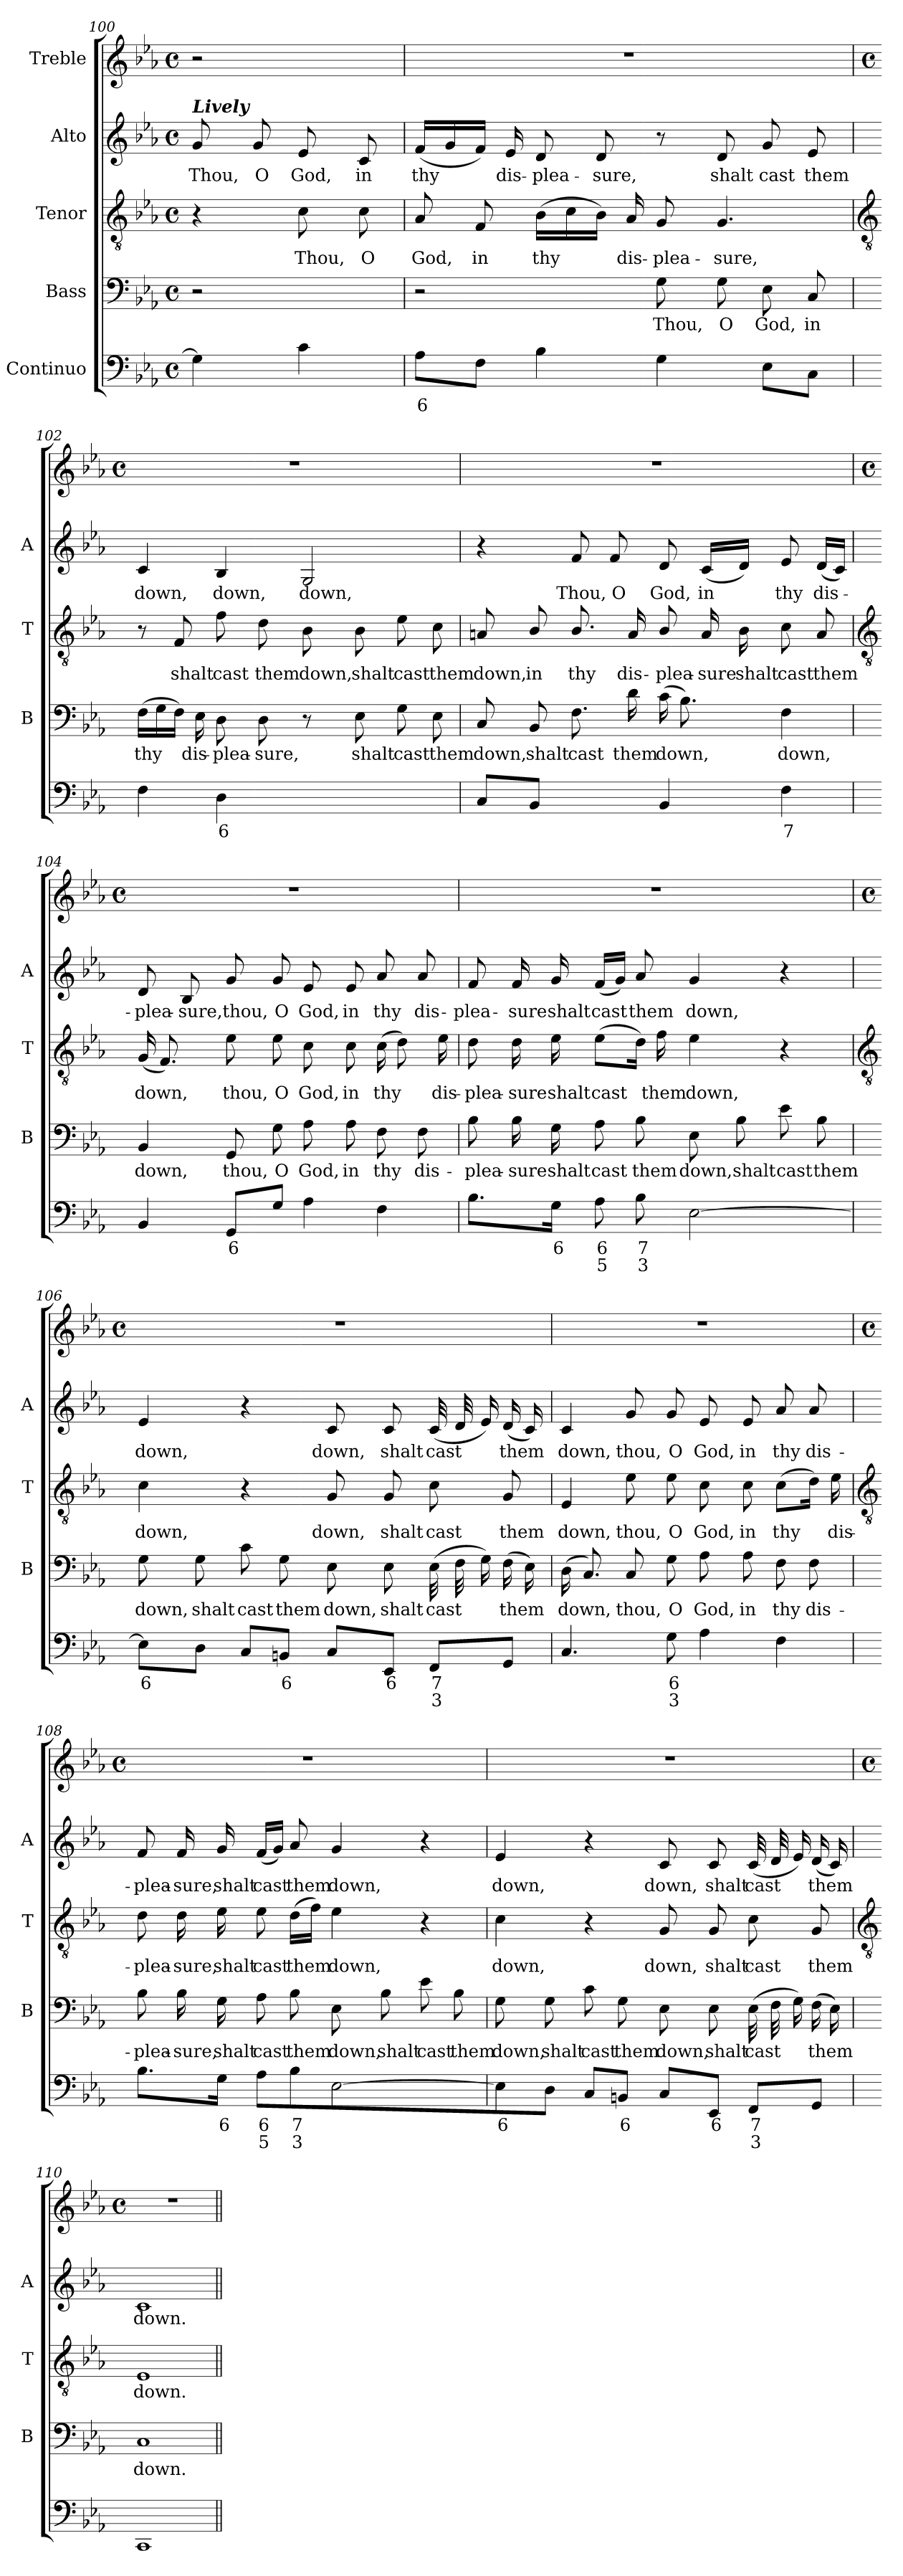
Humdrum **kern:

**kern	**text	**text	**kern	**text	**kern	**text	**kern	**text	**kern
*part5	*part5	*part5	*part4	*part4	*part3	*part3	*part2	*part2	*part1
*staff5	*staff5	*staff5	*staff4	*staff4	*staff3	*staff3	*staff2	*staff2	*staff1
*I"Continuo	*	*	*I"Bass	*	*I"Tenor	*	*I"Alto	*	*I"Treble
*	*	*	*I'B	*	*I'T	*	*I'A	*	*
*clefF4	*	*	*clefF4	*	*clefGv2	*	*clefG2	*	*clefG2
*k[b-e-a-]	*	*	*k[b-e-a-]	*	*k[b-e-a-]	*	*k[b-e-a-]	*	*k[b-e-a-]
*E-:	*	*	*E-:	*	*E-:	*	*E-:	*	*E-:
*M4/4	*	*	*M4/4	*	*M4/4	*	*M4/4	*	*M4/4
*met(c)	*	*	*met(c)	*	*met(c)	*	*met(c)	*	*met(c)
=100	=100	=100	=100	=100	=100	=100	=100	=100	=100
!	!	!	!	!	!	!	!LO:TX:a:Bi:t=Lively	!	!
!	!	!	!	!	!	!	!	!LO:LY:b	!
4G]	.	.	2r	.	4r	.	8g	Thou,	2r
!	!	!	!	!	!	!	!	!LO:LY:b	!
.	.	.	.	.	.	.	8g	O	.
!	!	!	!	!	!	!LO:LY:b	!	!LO:LY:b	!
4c	.	.	.	.	8c	Thou,	8e-	God,	.
!	!	!	!	!	!	!LO:LY:b	!	!LO:LY:b	!
.	.	.	.	.	8c	O	8c	in	.
=101	=101	=101	=101	=101	=101	=101	=101	=101	=101
!	!LO:LY:b	!	!	!	!	!LO:LY:b	!	!LO:LY:b	!
8A-L	6	.	2r	.	8A-	God,	(<16fLL	thy	1r
.	.	.	.	.	.	.	16g	.	.
!	!	!	!	!	!	!LO:LY:b	!	!	!
8FJ	.	.	.	.	8F	in	16fJJ)	.	.
!	!	!	!	!	!	!	!	!LO:LY:b	!
.	.	.	.	.	.	.	16e-	dis-	.
!	!	!	!	!	!	!LO:LY:b	!	!LO:LY:b	!
4B-	.	.	.	.	(>16B-LL	thy	8d	-plea-	.
.	.	.	.	.	16c	.	.	.	.
!	!	!	!	!	!	!	!	!LO:LY:b	!
.	.	.	.	.	16B-JJ)	.	8d	-sure,	.
!	!	!	!	!	!	!LO:LY:b	!	!	!
.	.	.	.	.	16A-	dis-	.	.	.
!	!	!	!	!LO:LY:b	!	!LO:LY:b	!	!	!
4G	.	.	8G	Thou,	8G	-plea-	8r	.	.
!	!	!	!	!LO:LY:b	!	!LO:LY:b	!	!LO:LY:b	!
.	.	.	8G	O	4.G	-sure,	8d	shalt	.
!	!	!	!	!LO:LY:b	!	!	!	!LO:LY:b	!
8E-L	.	.	8E-	God,	.	.	8g	cast	.
!	!	!	!	!LO:LY:b	!	!	!	!LO:LY:b	!
8CJ	.	.	8C	in	.	.	8e-	them	.
!!LO:LB:g=z
=102	=102	=102	=102	=102	=102	=102	=102	=102	=102
*	*	*	*	*	*clefGv2	*	*	*	*
*	*	*	*	*	*	*	*	*	*M4/4
*	*	*	*	*	*	*	*	*	*met(c)
!	!	!	!	!LO:LY:b	!	!	!	!LO:LY:b	!
4F	.	.	(>16FLL	thy	8r	.	4c	down,	1r
.	.	.	16G	.	.	.	.	.	.
!	!	!	!	!	!	!LO:LY:b	!	!	!
.	.	.	16FJJ)	.	8F	shalt	.	.	.
!	!	!	!	!LO:LY:b	!	!	!	!	!
.	.	.	16E-	dis-	.	.	.	.	.
!	!LO:LY:b	!	!	!LO:LY:b	!	!LO:LY:b	!	!LO:LY:b	!
4D	6	.	8D	-plea-	8f	cast	4B-	down,	.
!	!	!	!	!LO:LY:b	!	!LO:LY:b	!	!	!
.	.	.	8D	-sure,	8d	them	.	.	.
!	!LO:LY:b	!	!	!	!	!LO:LY:b	!	!LO:LY:b	!
[4E-yy	5	.	8r	.	8B-	down,	2G	down,	.
!	!	!	!	!LO:LY:b	!	!LO:LY:b	!	!	!
.	.	.	8E-	shalt	8B-	shalt	.	.	.
!	!LO:LY:b	!	!	!LO:LY:b	!	!LO:LY:b	!	!	!
4E-yy]	6	.	8G	cast	8e-	cast	.	.	.
!	!	!	!	!LO:LY:b	!	!LO:LY:b	!	!	!
.	.	.	8E-	them	8c	them	.	.	.
=103	=103	=103	=103	=103	=103	=103	=103	=103	=103
!	!	!	!	!LO:LY:b	!	!LO:LY:b	!	!	!
8CL	.	.	8C	down,	8An	down,	4r	.	1r
!	!	!	!	!LO:LY:b	!	!LO:LY:b	!	!	!
8BB-J	.	.	8BB-	shalt	8B-/	in	.	.	.
!	!LO:LY:b	!	!	!LO:LY:b	!	!LO:LY:b	!	!LO:LY:b	!
[8FFyy	4	.	8.F	cast	8.B-/	thy	8f	Thou,	.
!	!LO:LY:b	!	!	!	!	!	!	!LO:LY:b	!
8FFLyy]	3	.	.	.	.	.	8f	O	.
!	!	!	!	!LO:LY:b	!	!LO:LY:b	!	!	!
.	.	.	16d	them	16A	dis-	.	.	.
!	!	!	!	!LO:LY:b	!	!LO:LY:b	!	!LO:LY:b	!
4BB-	.	.	(>16cLL	down,	8B-/	-plea-	8d	God,	.
.	.	.	8.B-J)	.	.	.	.	.	.
!	!	!	!	!	!	!LO:LY:b	!	!LO:LY:b	!
.	.	.	.	.	16A	-sure	(<16cLL	in	.
!	!	!	!	!	!	!LO:LY:b	!	!	!
.	.	.	.	.	16B-	shalt	16dJJ)	.	.
!	!LO:LY:b	!	!	!LO:LY:b	!	!LO:LY:b	!	!LO:LY:b	!
4F	7	.	4F	down,	8c	cast	8e-	thy	.
!	!	!	!	!	!	!LO:LY:b	!	!LO:LY:b	!
.	.	.	.	.	8A	them	(<16dLL	dis-	.
.	.	.	.	.	.	.	16cJJ)	.	.
!!LO:LB:g=z
=104	=104	=104	=104	=104	=104	=104	=104	=104	=104
*	*	*	*	*	*clefGv2	*	*	*	*
*	*	*	*	*	*	*	*	*	*M4/4
*	*	*	*	*	*	*	*	*	*met(c)
!	!	!	!	!LO:LY:b	!	!LO:LY:b	!	!LO:LY:b	!
4BB-	.	.	4BB-	down,	(<16GLL	down,	8d	plea-	1r
.	.	.	.	.	8.FJ)	.	.	.	.
!	!	!	!	!	!	!	!	!LO:LY:b	!
.	.	.	.	.	.	.	8B-	-sure,	.
!	!LO:LY:b	!	!	!LO:LY:b	!	!LO:LY:b	!	!LO:LY:b	!
8GGL	6	.	8GG	thou,	8e-	thou,	8g	thou,	.
!	!	!	!	!LO:LY:b	!	!LO:LY:b	!	!LO:LY:b	!
8GJ	.	.	8G	O	8e-	O	8g	O	.
!	!	!	!	!LO:LY:b	!	!LO:LY:b	!	!LO:LY:b	!
4A-	.	.	8A-	God,	8c	God,	8e-	God,	.
!	!	!	!	!LO:LY:b	!	!LO:LY:b	!	!LO:LY:b	!
.	.	.	8A-	in	8c	in	8e-	in	.
!	!	!	!	!LO:LY:b	!	!LO:LY:b	!	!LO:LY:b	!
4F	.	.	8F	thy	(>16cLL	thy	8a-	thy	.
.	.	.	.	.	8dJ)	.	.	.	.
!	!	!	!	!LO:LY:b	!	!	!	!LO:LY:b	!
.	.	.	8F	dis-	.	.	8a-	dis-	.
!	!	!	!	!	!	!LO:LY:b	!	!	!
.	.	.	.	.	16e-	dis-	.	.	.
=105	=105	=105	=105	=105	=105	=105	=105	=105	=105
!	!	!	!	!LO:LY:b	!	!LO:LY:b	!	!LO:LY:b	!
8.B-L	.	.	8B-	-plea-	8d	-plea-	8f	-plea-	1r
!	!	!	!	!LO:LY:b	!	!LO:LY:b	!	!LO:LY:b	!
.	.	.	16B-	-sure	16d	-sure	16f	-sure	.
!	!LO:LY:b	!	!	!LO:LY:b	!	!LO:LY:b	!	!LO:LY:b	!
16GJ	6	.	16G	shalt	16e-	shalt	16g	shalt	.
!	!LO:LY:b	!LO:LY:b	!	!LO:LY:b	!	!LO:LY:b	!	!LO:LY:b	!
8A-L	6	5	8A-	cast	(>8e-L	cast	(<16fLL	cast	.
.	.	.	.	.	.	.	16gJJ)	.	.
!	!LO:LY:b	!LO:LY:b	!	!LO:LY:b	!	!	!	!LO:LY:b	!
8B-	7	3	8B-	them	16dJ)	.	8a-	them	.
!	!	!	!	!	!	!LO:LY:b	!	!	!
.	.	.	.	.	16f	them	.	.	.
!	!	!	!	!LO:LY:b	!	!LO:LY:b	!	!LO:LY:b	!
[2E-	.	.	8E-	down,	4e-	down,	4g	down,	.
!	!	!	!	!LO:LY:b	!	!	!	!	!
.	.	.	8B-	shalt	.	.	.	.	.
!	!	!	!	!LO:LY:b	!	!	!	!	!
.	.	.	8e-	cast	4r	.	4r	.	.
!	!	!	!	!LO:LY:b	!	!	!	!	!
.	.	.	8B-	them	.	.	.	.	.
!!LO:LB:g=z
=106	=106	=106	=106	=106	=106	=106	=106	=106	=106
*	*	*	*	*	*clefGv2	*	*	*	*
*	*	*	*	*	*	*	*	*	*M4/4
*	*	*	*	*	*	*	*	*	*met(c)
!	!LO:LY:b	!	!	!LO:LY:b	!	!LO:LY:b	!	!LO:LY:b	!
8E-L]	6	.	8G	down,	4c	down,	4e-	down,	1r
!	!	!	!	!LO:LY:b	!	!	!	!	!
8DJ	.	.	8G	shalt	.	.	.	.	.
!	!	!	!	!LO:LY:b	!	!	!	!	!
8CL	.	.	8c	cast	4r	.	4r	.	.
!	!LO:LY:b	!	!	!LO:LY:b	!	!	!	!	!
8BBnJ	6	.	8G	them	.	.	.	.	.
!	!	!	!	!LO:LY:b	!	!LO:LY:b	!	!LO:LY:b	!
8CL	.	.	8E-	down,	8G	down,	8c	down,	.
!	!LO:LY:b	!	!	!LO:LY:b	!	!LO:LY:b	!	!LO:LY:b	!
8EE-J	6	.	8E-	shalt	8G	shalt	8c	shalt	.
!	!LO:LY:b	!LO:LY:b	!	!LO:LY:b	!	!LO:LY:b	!	!LO:LY:b	!
8FFL	7	3	(>32E-LLL	cast	8c	cast	(<32cLLL	cast	.
.	.	.	32F	.	.	.	32d	.	.
.	.	.	16GJJ)	.	.	.	16e-JJ)	.	.
!	!	!	!	!LO:LY:b	!	!LO:LY:b	!	!LO:LY:b	!
8GGJ	.	.	(>16FLL	them	8G	them	(<16dLL	them	.
.	.	.	16E-JJ)	.	.	.	16cJJ)	.	.
=107	=107	=107	=107	=107	=107	=107	=107	=107	=107
!	!	!	!	!LO:LY:b	!	!LO:LY:b	!	!LO:LY:b	!
4.C	.	.	(<16DLL	down,	4E-	down,	4c	down,	1r
.	.	.	8.CJ)	.	.	.	.	.	.
!	!	!	!	!LO:LY:b	!	!LO:LY:b	!	!LO:LY:b	!
.	.	.	8C	thou,	8e-	thou,	8g	thou,	.
!	!LO:LY:b	!LO:LY:b	!	!LO:LY:b	!	!LO:LY:b	!	!LO:LY:b	!
8GL	6	3	8G	O	8e-	O	8g	O	.
!	!	!	!	!LO:LY:b	!	!LO:LY:b	!	!LO:LY:b	!
4A-	.	.	8A-	God,	8c	God,	8e-	God,	.
!	!	!	!	!LO:LY:b	!	!LO:LY:b	!	!LO:LY:b	!
.	.	.	8A-	in	8c	in	8e-	in	.
!	!	!	!	!LO:LY:b	!	!LO:LY:b	!	!LO:LY:b	!
4F	.	.	8F	thy	(>8cL	thy	8a-	thy	.
!	!	!	!	!LO:LY:b	!	!	!	!LO:LY:b	!
.	.	.	8F	dis-	16dJ)	.	8a-	dis-	.
!	!	!	!	!	!	!LO:LY:b	!	!	!
.	.	.	.	.	16e-	dis-	.	.	.
!!LO:LB:g=z
=108	=108	=108	=108	=108	=108	=108	=108	=108	=108
*	*	*	*	*	*clefGv2	*	*	*	*
*	*	*	*	*	*	*	*	*	*M4/4
*	*	*	*	*	*	*	*	*	*met(c)
!	!	!	!	!LO:LY:b	!	!LO:LY:b	!	!LO:LY:b	!
8.B-L	.	.	8B-	-plea-	8d	-plea-	8f	-plea-	1r
!	!	!	!	!LO:LY:b	!	!LO:LY:b	!	!LO:LY:b	!
.	.	.	16B-	-sure,	16d	-sure,	16f	-sure,	.
!	!LO:LY:b	!	!	!LO:LY:b	!	!LO:LY:b	!	!LO:LY:b	!
16GJ	6	.	16G	shalt	16e-	shalt	16g	shalt	.
!	!LO:LY:b	!LO:LY:b	!	!LO:LY:b	!	!LO:LY:b	!	!LO:LY:b	!
8A-L	6	5	8A-	cast	8e-	cast	(<16fLL	cast	.
.	.	.	.	.	.	.	16gJJ)	.	.
!	!LO:LY:b	!LO:LY:b	!	!LO:LY:b	!	!LO:LY:b	!	!LO:LY:b	!
8B-	7	3	8B-	them	(>16dLL	them	8a-	them	.
.	.	.	.	.	16fJJ)	.	.	.	.
!	!	!	!	!LO:LY:b	!	!LO:LY:b	!	!LO:LY:b	!
[2E-	.	.	8E-	down,	4e-	down,	4g	down,	.
!	!	!	!	!LO:LY:b	!	!	!	!	!
.	.	.	8B-	shalt	.	.	.	.	.
!	!	!	!	!LO:LY:b	!	!	!	!	!
.	.	.	8e-	cast	4r	.	4r	.	.
!	!	!	!	!LO:LY:b	!	!	!	!	!
.	.	.	8B-	them	.	.	.	.	.
=109	=109	=109	=109	=109	=109	=109	=109	=109	=109
!	!LO:LY:b	!	!	!LO:LY:b	!	!LO:LY:b	!	!LO:LY:b	!
8E-]	6	.	8G	down,	4c	down,	4e-	down,	1r
!	!	!	!	!LO:LY:b	!	!	!	!	!
8DJ	.	.	8G	shalt	.	.	.	.	.
!	!	!	!	!LO:LY:b	!	!	!	!	!
8CL	.	.	8c	cast	4r	.	4r	.	.
!	!LO:LY:b	!	!	!LO:LY:b	!	!	!	!	!
8BBnJ	6	.	8G	them	.	.	.	.	.
!	!	!	!	!LO:LY:b	!	!LO:LY:b	!	!LO:LY:b	!
8CL	.	.	8E-	down,	8G	down,	8c	down,	.
!	!LO:LY:b	!	!	!LO:LY:b	!	!LO:LY:b	!	!LO:LY:b	!
8EE-J	6	.	8E-	shalt	8G	shalt	8c	shalt	.
!	!LO:LY:b	!LO:LY:b	!	!LO:LY:b	!	!LO:LY:b	!	!LO:LY:b	!
8FFL	7	3	(>32E-LLL	cast	8c	cast	(<32cLLL	cast	.
.	.	.	32F	.	.	.	32d	.	.
.	.	.	16GJJ)	.	.	.	16e-JJ)	.	.
!	!	!	!	!LO:LY:b	!	!LO:LY:b	!	!LO:LY:b	!
8GGJ	.	.	(>16FLL	them	8G	them	(<16dLL	them	.
.	.	.	16E-JJ)	.	.	.	16cJJ)	.	.
!!LO:LB:g=z
=110	=110	=110	=110	=110	=110	=110	=110	=110	=110
*	*	*	*	*	*clefGv2	*	*	*	*
*	*	*	*	*	*	*	*	*	*M4/4
*	*	*	*	*	*	*	*	*	*met(c)
!	!	!	!	!LO:LY:b	!	!LO:LY:b	!	!LO:LY:b	!
1CC	.	.	1C	down.	1E-	down.	1c	down.	1r
=||	=||	=||	=||	=||	=||	=||	=||	=||	=||
*-	*-	*-	*-	*-	*-	*-	*-	*-	*-
